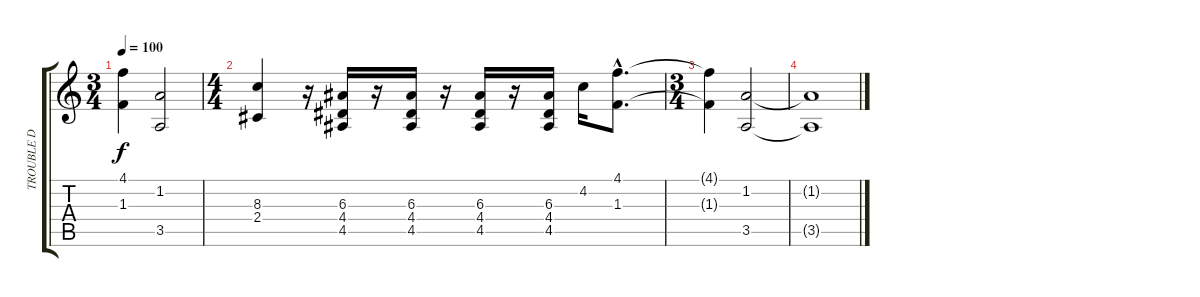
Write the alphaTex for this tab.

\track ("TROUBLE D" "TROUBLE D") {instrument electricbassfinger}
\staff {score tabs}
\tuning (Db4 Ab3 E3 B2 Gb2 B1) {hide}
\ts (3 4)
\tempo 100
\clef g2
\ks c
(4.1{t} 1.3{t}).4{dy f} (1.2 3.5).2 |
\ts (4 4)
(8.3 2.4).4 r.16 (6.3 4.4 4.5).16 r.16 (6.3 4.4 4.5).16 r.16 (6.3 4.4 4.5).16 r.16 (6.3 4.4 4.5).16 4.2.16 (4.1{hac} 1.3{hac}).8{d} |
\ts (3 4)
(4.1{t} 1.3{t}).4 (1.2 3.5).2 |
(1.2{t} 3.5{t}).1
